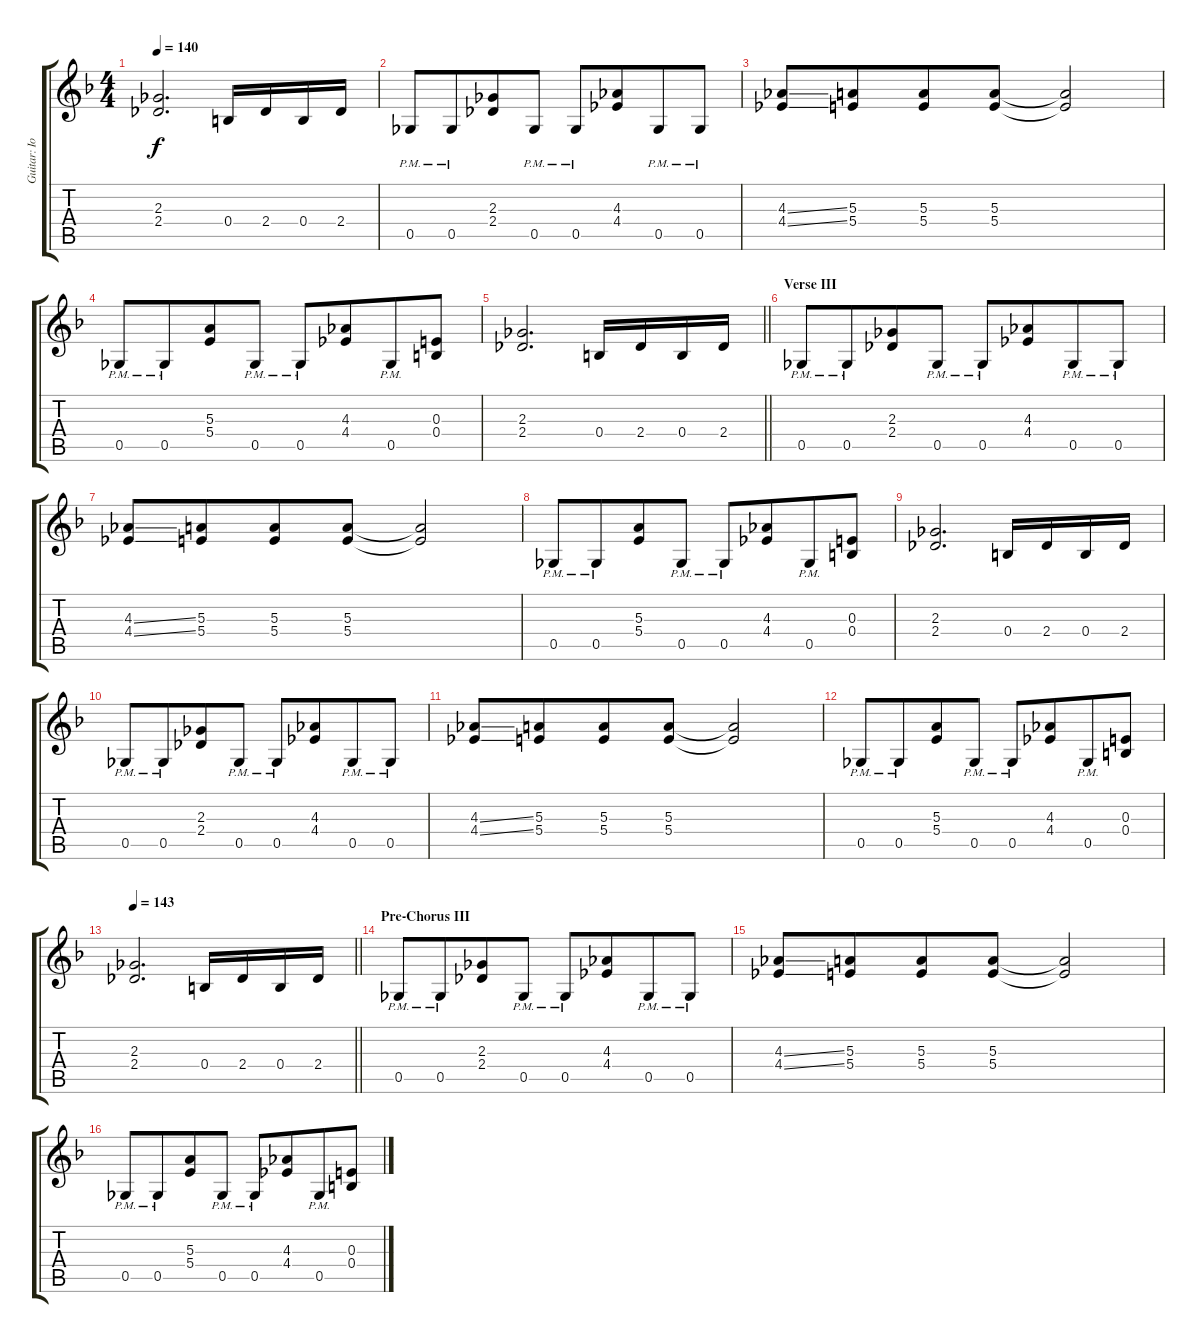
\track ("Guitar: IommI" "Guitar: Io") {instrument distortionguitar}
\staff {score tabs}
\tuning (Db4 Ab3 E3 B2 Gb2 Db2) {hide}
\ts (4 4)
\tempo 140
\clef g2
\ks f
(2.3 2.4).2{d dy f} 0.4.16 2.4.16 0.4.16 2.4.16 |
0.5{pm}.8 0.5{pm}.8{beam merge} (2.3 2.4).8 0.5{pm}.8 0.5{pm}.8 (4.3 4.4).8{beam merge} 0.5{pm}.8 0.5{pm}.8 |
(4.3{ss} 4.4{ss}).8 (5.3 5.4).8{beam merge} (5.3 5.4).8 (5.3 5.4).8 (5.3{t} 5.4{t}).2 |
0.5{pm}.8 0.5{pm}.8{beam merge} (5.3 5.4).8 0.5{pm}.8 0.5{pm}.8 (4.3 4.4).8{beam merge} 0.5{pm}.8 (0.3 0.4).8 |
\barLineRight lightlight
(2.3 2.4).2{d} 0.4.16 2.4.16 0.4.16 2.4.16 |
\section ("" "Verse III")
0.5{pm}.8 0.5{pm}.8{beam merge} (2.3 2.4).8 0.5{pm}.8 0.5{pm}.8 (4.3 4.4).8{beam merge} 0.5{pm}.8 0.5{pm}.8 |
(4.3{ss} 4.4{ss}).8 (5.3 5.4).8{beam merge} (5.3 5.4).8 (5.3 5.4).8 (5.3{t} 5.4{t}).2 |
0.5{pm}.8 0.5{pm}.8{beam merge} (5.3 5.4).8 0.5{pm}.8 0.5{pm}.8 (4.3 4.4).8{beam merge} 0.5{pm}.8 (0.3 0.4).8 |
(2.3 2.4).2{d} 0.4.16 2.4.16 0.4.16 2.4.16 |
0.5{pm}.8 0.5{pm}.8{beam merge} (2.3 2.4).8 0.5{pm}.8 0.5{pm}.8 (4.3 4.4).8{beam merge} 0.5{pm}.8 0.5{pm}.8 |
(4.3{ss} 4.4{ss}).8 (5.3 5.4).8{beam merge} (5.3 5.4).8 (5.3 5.4).8 (5.3{t} 5.4{t}).2 |
0.5{pm}.8 0.5{pm}.8{beam merge} (5.3 5.4).8 0.5{pm}.8 0.5{pm}.8 (4.3 4.4).8{beam merge} 0.5{pm}.8 (0.3 0.4).8 |
\tempo 143
\barLineRight lightlight
(2.3 2.4).2{d} 0.4.16 2.4.16 0.4.16 2.4.16 |
\section ("" "Pre-Chorus III")
0.5{pm}.8 0.5{pm}.8{beam merge} (2.3 2.4).8 0.5{pm}.8 0.5{pm}.8 (4.3 4.4).8{beam merge} 0.5{pm}.8 0.5{pm}.8 |
(4.3{ss} 4.4{ss}).8 (5.3 5.4).8{beam merge} (5.3 5.4).8 (5.3 5.4).8 (5.3{t} 5.4{t}).2 |
0.5{pm}.8 0.5{pm}.8{beam merge} (5.3 5.4).8 0.5{pm}.8 0.5{pm}.8 (4.3 4.4).8{beam merge} 0.5{pm}.8 (0.3 0.4).8
